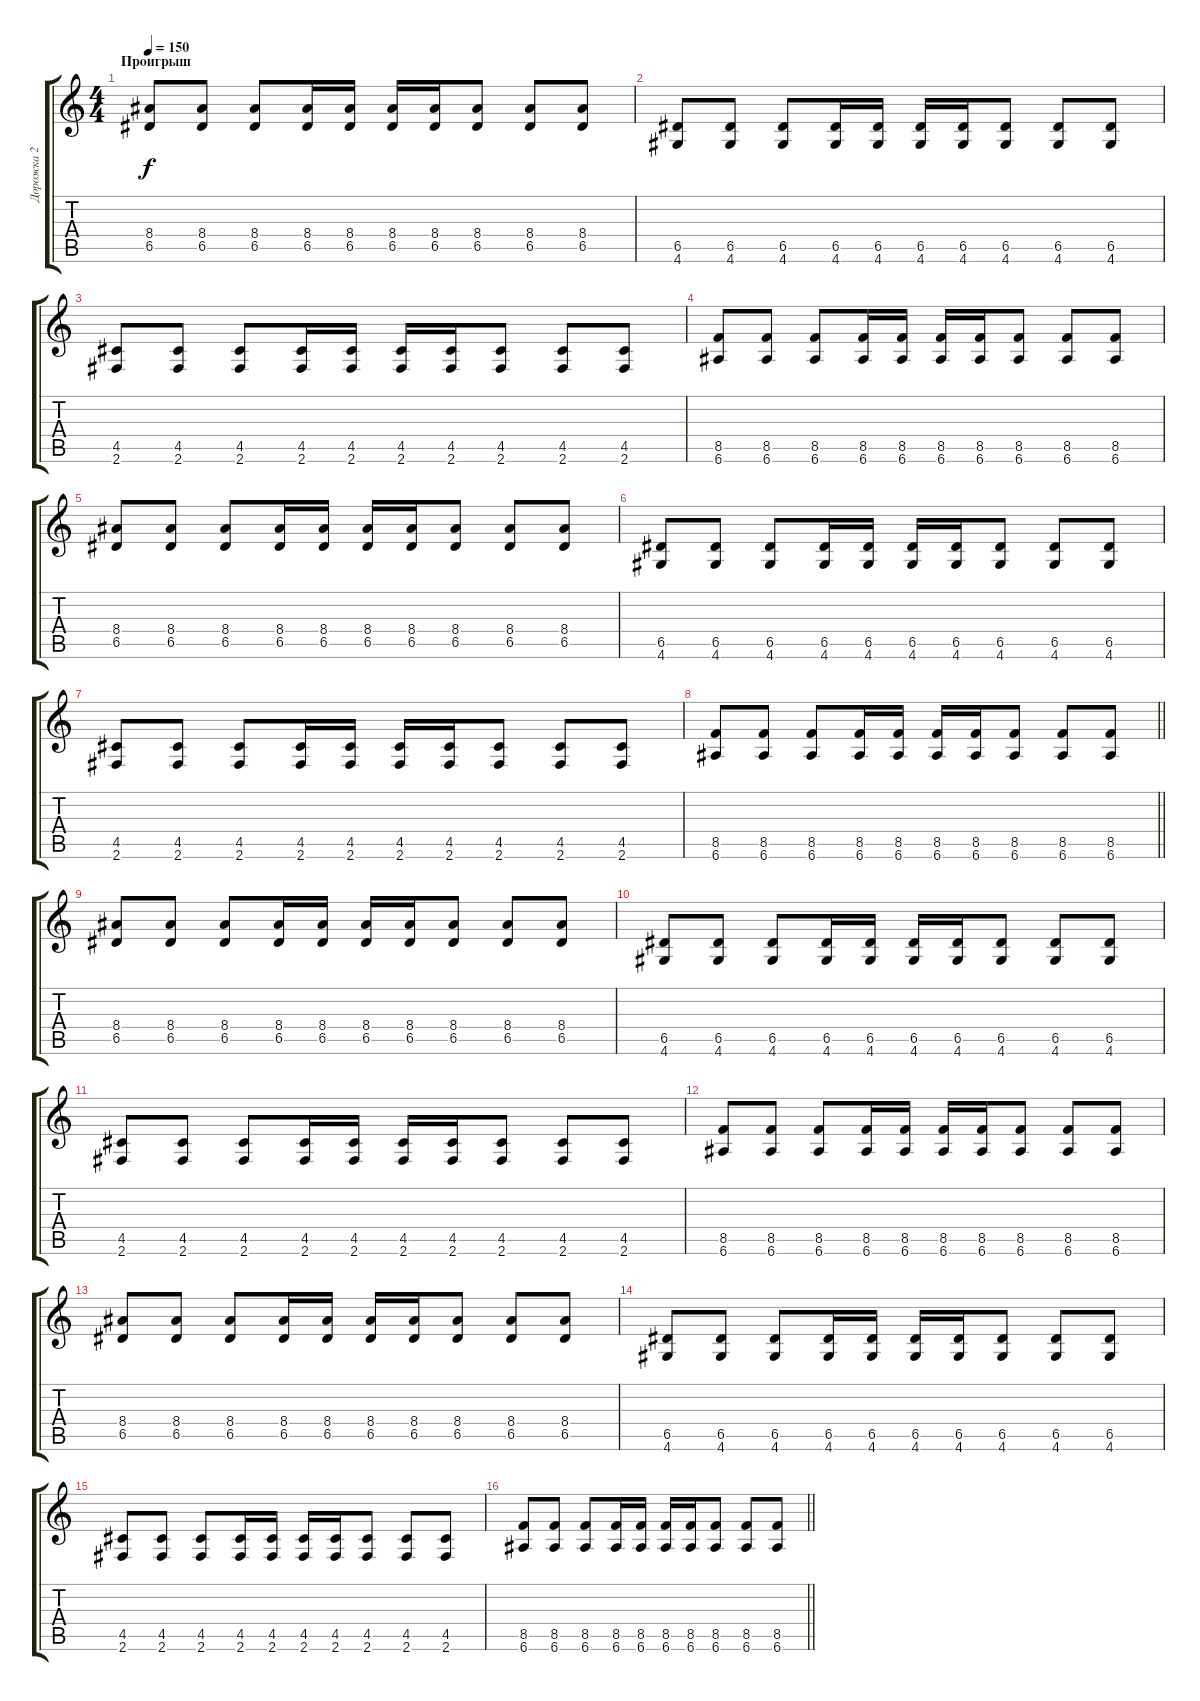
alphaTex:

\track ("Дорожка 2" "Дорожка 2") {instrument distortionguitar}
\staff {score tabs}
\tuning (E4 B3 G3 D3 A2 E2) {hide}
\ts (4 4)
\section ("" "Проигрыш")
\tempo 150
\clef g2
\ks c
(8.4 6.5).8{dy f} (8.4 6.5).8 (8.4 6.5).8 (8.4 6.5).16 (8.4 6.5).16 (8.4 6.5).16 (8.4 6.5).16 (8.4 6.5).8 (8.4 6.5).8 (8.4 6.5).8 |
(6.5 4.6).8 (6.5 4.6).8 (6.5 4.6).8 (6.5 4.6).16 (6.5 4.6).16 (6.5 4.6).16 (6.5 4.6).16 (6.5 4.6).8 (6.5 4.6).8 (6.5 4.6).8 |
(4.5 2.6).8 (4.5 2.6).8 (4.5 2.6).8 (4.5 2.6).16 (4.5 2.6).16 (4.5 2.6).16 (4.5 2.6).16 (4.5 2.6).8 (4.5 2.6).8 (4.5 2.6).8 |
(8.5 6.6).8 (8.5 6.6).8 (8.5 6.6).8 (8.5 6.6).16 (8.5 6.6).16 (8.5 6.6).16 (8.5 6.6).16 (8.5 6.6).8 (8.5 6.6).8 (8.5 6.6).8 |
(8.4 6.5).8 (8.4 6.5).8 (8.4 6.5).8 (8.4 6.5).16 (8.4 6.5).16 (8.4 6.5).16 (8.4 6.5).16 (8.4 6.5).8 (8.4 6.5).8 (8.4 6.5).8 |
(6.5 4.6).8 (6.5 4.6).8 (6.5 4.6).8 (6.5 4.6).16 (6.5 4.6).16 (6.5 4.6).16 (6.5 4.6).16 (6.5 4.6).8 (6.5 4.6).8 (6.5 4.6).8 |
(4.5 2.6).8 (4.5 2.6).8 (4.5 2.6).8 (4.5 2.6).16 (4.5 2.6).16 (4.5 2.6).16 (4.5 2.6).16 (4.5 2.6).8 (4.5 2.6).8 (4.5 2.6).8 |
\barLineRight lightlight
(8.5 6.6).8 (8.5 6.6).8 (8.5 6.6).8 (8.5 6.6).16 (8.5 6.6).16 (8.5 6.6).16 (8.5 6.6).16 (8.5 6.6).8 (8.5 6.6).8 (8.5 6.6).8 |
(8.4 6.5).8 (8.4 6.5).8 (8.4 6.5).8 (8.4 6.5).16 (8.4 6.5).16 (8.4 6.5).16 (8.4 6.5).16 (8.4 6.5).8 (8.4 6.5).8 (8.4 6.5).8 |
(6.5 4.6).8 (6.5 4.6).8 (6.5 4.6).8 (6.5 4.6).16 (6.5 4.6).16 (6.5 4.6).16 (6.5 4.6).16 (6.5 4.6).8 (6.5 4.6).8 (6.5 4.6).8 |
(4.5 2.6).8 (4.5 2.6).8 (4.5 2.6).8 (4.5 2.6).16 (4.5 2.6).16 (4.5 2.6).16 (4.5 2.6).16 (4.5 2.6).8 (4.5 2.6).8 (4.5 2.6).8 |
(8.5 6.6).8 (8.5 6.6).8 (8.5 6.6).8 (8.5 6.6).16 (8.5 6.6).16 (8.5 6.6).16 (8.5 6.6).16 (8.5 6.6).8 (8.5 6.6).8 (8.5 6.6).8 |
(8.4 6.5).8 (8.4 6.5).8 (8.4 6.5).8 (8.4 6.5).16 (8.4 6.5).16 (8.4 6.5).16 (8.4 6.5).16 (8.4 6.5).8 (8.4 6.5).8 (8.4 6.5).8 |
(6.5 4.6).8 (6.5 4.6).8 (6.5 4.6).8 (6.5 4.6).16 (6.5 4.6).16 (6.5 4.6).16 (6.5 4.6).16 (6.5 4.6).8 (6.5 4.6).8 (6.5 4.6).8 |
(4.5 2.6).8 (4.5 2.6).8 (4.5 2.6).8 (4.5 2.6).16 (4.5 2.6).16 (4.5 2.6).16 (4.5 2.6).16 (4.5 2.6).8 (4.5 2.6).8 (4.5 2.6).8 |
\barLineRight lightlight
(8.5 6.6).8 (8.5 6.6).8 (8.5 6.6).8 (8.5 6.6).16 (8.5 6.6).16 (8.5 6.6).16 (8.5 6.6).16 (8.5 6.6).8 (8.5 6.6).8 (8.5 6.6).8
